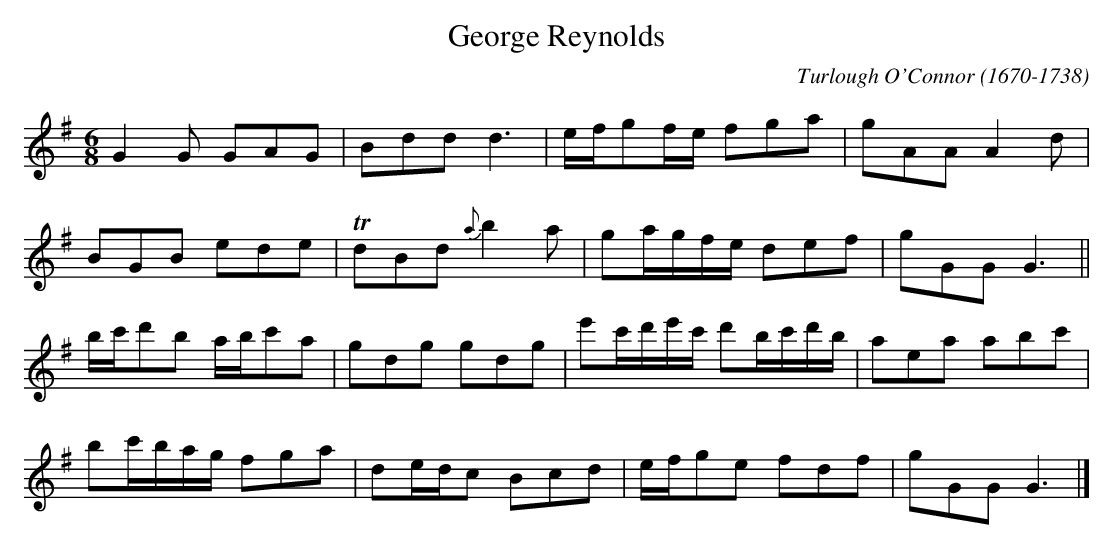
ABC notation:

X:1occ
T:George Reynolds
C:Turlough O'Connor (1670-1738)
M:6/8
L:1/8
K:G
C:ALLEGHRETTO
G2G GAG|Bdd d3|e/2f/2gf/2e/2 fga|gAA A2d|
BGB ede| TdBd {a}b2a|ga/2g/2f/2e/2 def|gGG G3||
b/2c'/2d'b a/2b/2c'a|gdg gdg|e'c'/2d'/2e'/2c'/2 d'b/2c'/2d'/2b/2|aea abc'|
bc'/2b/2a/2g/2 fga|de/2d/2c Bcd|e/2f/2ge fdf|gGG G3|]
